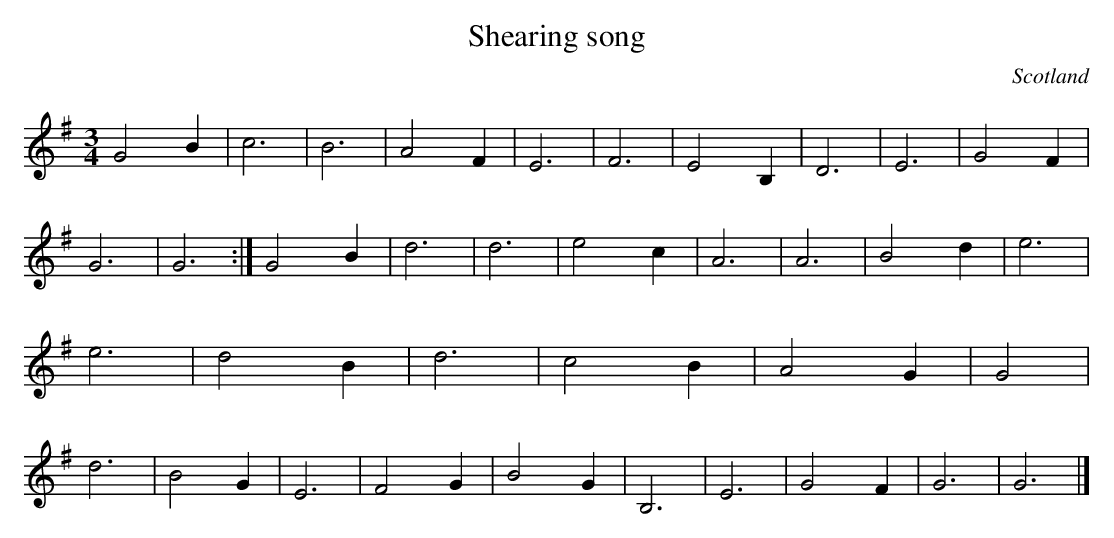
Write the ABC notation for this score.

X:1
T:Shearing song
O:Scotland
M:3/4
L:1/4
K:G
G2B|c3|B3|A2F |E3|F3|E2B,|D3 |E3|G2F|G3|G3 :|\
G2B|d3|d3|e2c |\
A3|A3|B2d|e3 |\
e3|d2B|d3|c2B |A2G|G2|d3|B2G |\
E3|F2G|B2G|B,3 |E3|G2F|G3|G3|]
